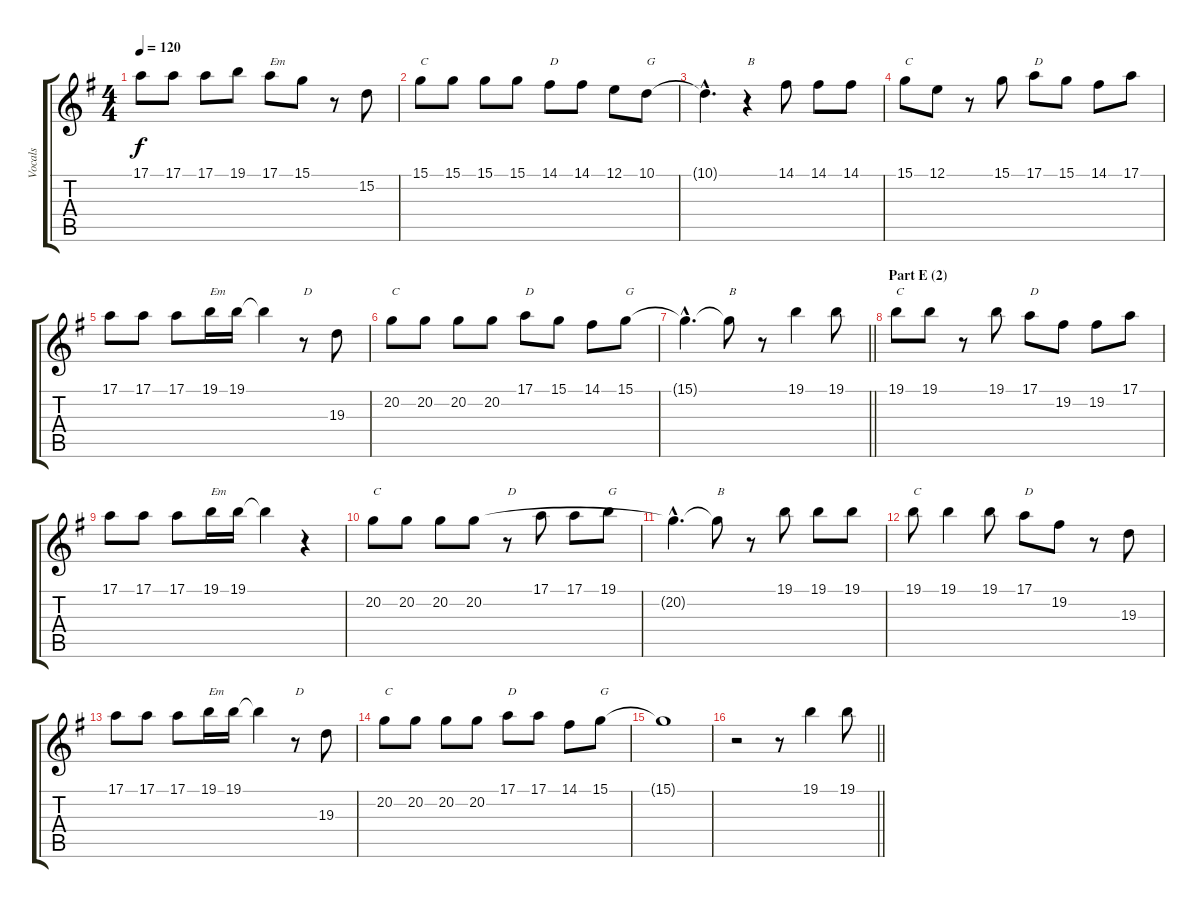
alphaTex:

\track ("Vocals" "Vocals") {instrument trumpet}
\staff {score tabs}
\tuning (E4 B3 G3 D3 A2 E2) {hide}
\ts (4 4)
\tempo 120
\clef g2
\ks g
17.1.8{dy f} 17.1.8 17.1.8 19.1.8 17.1.8{txt "Em"} 15.1.8 r.8 15.2.8 |
15.1.8{txt "C"} 15.1.8 15.1.8 15.1.8 14.1.8{txt "D"} 14.1.8 12.1.8 10.1.8{txt "G"} |
10.1{hac t}.4{d} r.4{txt "B"} 14.1.8 14.1.8 14.1.8 |
15.1.8{txt "C"} 12.1.8 r.8 15.1.8 17.1.8{txt "D"} 15.1.8 14.1.8 17.1.8 |
17.1.8 17.1.8 17.1.8 19.1.16{txt "Em"} 19.1.16 19.1{t}.4 r.8{txt "D"} 19.3.8 |
20.2.8{txt "C"} 20.2.8 20.2.8 20.2.8 17.1.8{txt "D"} 15.1.8 14.1.8 15.1.8{txt "G"} |
\barLineRight lightlight
15.1{hac t}.4{d} 15.1{t}.8{txt "B"} r.8 19.1.4 19.1.8 |
\section ("" "Part E (2)")
19.1.8{txt "C"} 19.1.8 r.8 19.1.8 17.1.8{txt "D"} 19.2.8 19.2.8 17.1.8 |
17.1.8 17.1.8 17.1.8 19.1.16{txt "Em"} 19.1.16 19.1{t}.4 r.4 |
20.2.8{txt "C"} 20.2.8 20.2.8 20.2.8 r.8{txt "D"} 17.1.8 17.1.8 19.1.8{txt "G"} |
20.2{hac t}.4{d} 20.2{t}.8{txt "B"} r.8 19.1.8 19.1.8 19.1.8 |
19.1.8{txt "C"} 19.1.4 19.1.8 17.1.8{txt "D"} 19.2.8 r.8 19.3.8 |
17.1.8 17.1.8 17.1.8 19.1.16{txt "Em"} 19.1.16 19.1{t}.4 r.8{txt "D"} 19.3.8 |
20.2.8{txt "C"} 20.2.8 20.2.8 20.2.8 17.1.8{txt "D"} 17.1.8 14.1.8 15.1.8{txt "G"} |
15.1{t}.1 |
\barLineRight lightlight
r.2 r.8 19.1.4 19.1.8
